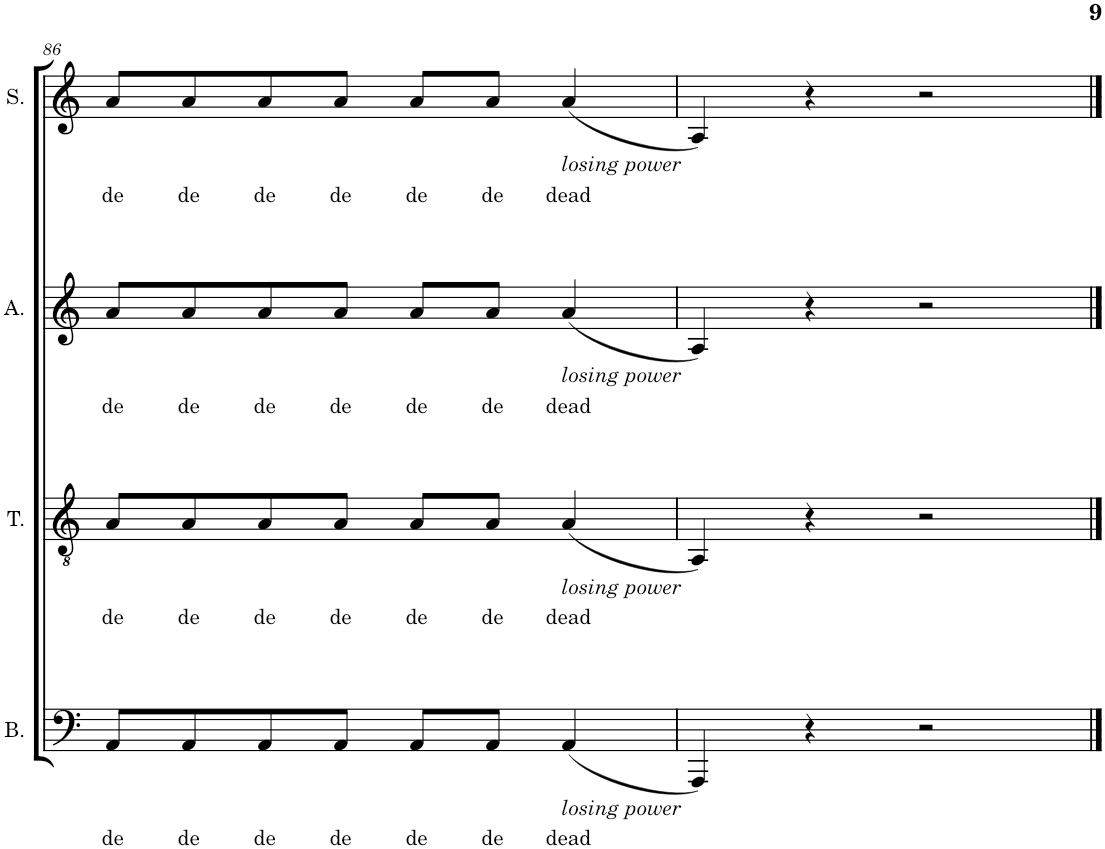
**kern	**text	**kern	**text	**kern	**text	**kern	**text
*part4	*part4	*part3	*part3	*part2	*part2	*part1	*part1
*staff4	*staff4	*staff3	*staff3	*staff2	*staff2	*staff1	*staff1
*I"Bass	*	*I"Tenor	*	*I"Alto	*	*I"Soprano	*
*I'B.	*	*I'T.	*	*I'A.	*	*I'S.	*
!!LO:PB:g=z
*clefF4	*	*clefGv2	*	*clefG2	*	*clefG2	*
*k[]	*	*k[]	*	*k[]	*	*k[]	*
*M4/4	*	*M4/4	*	*M4/4	*	*M4/4	*
=86	=86	=86	=86	=86	=86	=86	=86
!	!LO:LY:b	!	!LO:LY:b	!	!LO:LY:b	!	!LO:LY:b
8AA/L	de	8A/L	de	8a/L	de	8a/L	de
!	!LO:LY:b	!	!LO:LY:b	!	!LO:LY:b	!	!LO:LY:b
8AA/	de	8A/	de	8a/	de	8a/	de
!	!LO:LY:b	!	!LO:LY:b	!	!LO:LY:b	!	!LO:LY:b
8AA/	de	8A/	de	8a/	de	8a/	de
!	!LO:LY:b	!	!LO:LY:b	!	!LO:LY:b	!	!LO:LY:b
8AA/J	de	8A/J	de	8a/J	de	8a/J	de
!	!LO:LY:b	!	!LO:LY:b	!	!LO:LY:b	!	!LO:LY:b
8AA/L	de	8A/L	de	8a/L	de	8a/L	de
!	!LO:LY:b	!	!LO:LY:b	!	!LO:LY:b	!	!LO:LY:b
8AA/J	de	8A/J	de	8a/J	de	8a/J	de
!	!	!	!	!	!	!LO:TX:b:i:t=losing power	!
!	!	!	!	!LO:TX:b:i:t=losing power	!	!	!
!	!	!LO:TX:b:i:t=losing power	!	!	!	!	!
!LO:TX:b:i:t=losing power	!	!	!	!	!	!	!
!	!LO:LY:b	!	!LO:LY:b	!	!LO:LY:b	!	!LO:LY:b
(4AA/	dead	(4A/	dead	(4a/	dead	(4a/	dead
=87	=87	=87	=87	=87	=87	=87	=87
4AAA/)	.	4AA/)	.	4A/)	.	4A/)	.
4r	.	4r	.	4r	.	4r	.
2r	.	2r	.	2r	.	2r	.
==	==	==	==	==	==	==	==
*-	*-	*-	*-	*-	*-	*-	*-
